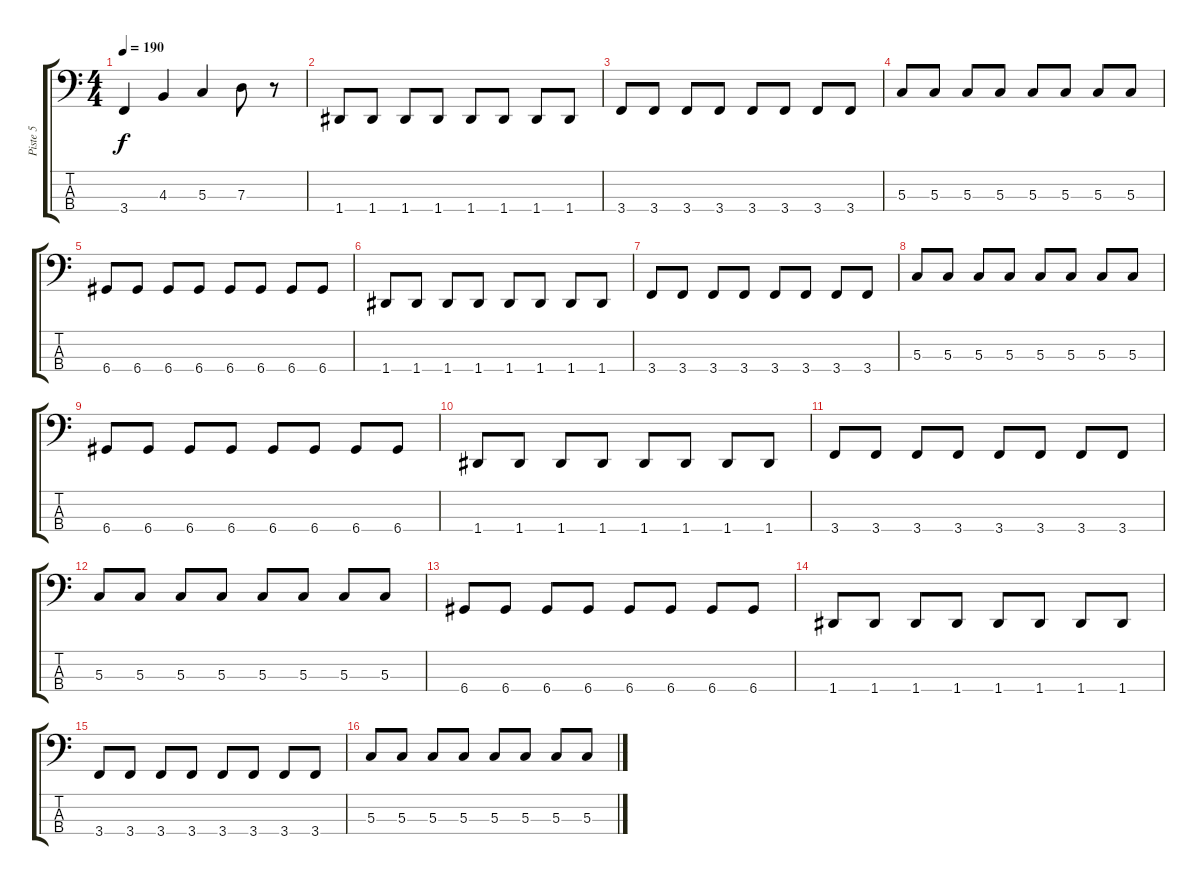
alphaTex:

\track ("Piste 5" "Piste 5") {instrument electricbasspick}
\staff {score tabs}
\tuning (F2 C2 G1 D1) {hide}
\ts (4 4)
\tempo 190
\clef f4
\ks c
3.4.4{dy f} 4.3.4 5.3.4 7.3.8 r.8 |
1.4.8 1.4.8 1.4.8 1.4.8 1.4.8 1.4.8 1.4.8 1.4.8 |
3.4.8 3.4.8 3.4.8 3.4.8 3.4.8 3.4.8 3.4.8 3.4.8 |
5.3.8 5.3.8 5.3.8 5.3.8 5.3.8 5.3.8 5.3.8 5.3.8 |
6.4.8 6.4.8 6.4.8 6.4.8 6.4.8 6.4.8 6.4.8 6.4.8 |
1.4.8 1.4.8 1.4.8 1.4.8 1.4.8 1.4.8 1.4.8 1.4.8 |
3.4.8 3.4.8 3.4.8 3.4.8 3.4.8 3.4.8 3.4.8 3.4.8 |
5.3.8 5.3.8 5.3.8 5.3.8 5.3.8 5.3.8 5.3.8 5.3.8 |
6.4.8 6.4.8 6.4.8 6.4.8 6.4.8 6.4.8 6.4.8 6.4.8 |
1.4.8 1.4.8 1.4.8 1.4.8 1.4.8 1.4.8 1.4.8 1.4.8 |
3.4.8 3.4.8 3.4.8 3.4.8 3.4.8 3.4.8 3.4.8 3.4.8 |
5.3.8 5.3.8 5.3.8 5.3.8 5.3.8 5.3.8 5.3.8 5.3.8 |
6.4.8 6.4.8 6.4.8 6.4.8 6.4.8 6.4.8 6.4.8 6.4.8 |
1.4.8 1.4.8 1.4.8 1.4.8 1.4.8 1.4.8 1.4.8 1.4.8 |
3.4.8 3.4.8 3.4.8 3.4.8 3.4.8 3.4.8 3.4.8 3.4.8 |
5.3.8 5.3.8 5.3.8 5.3.8 5.3.8 5.3.8 5.3.8 5.3.8
